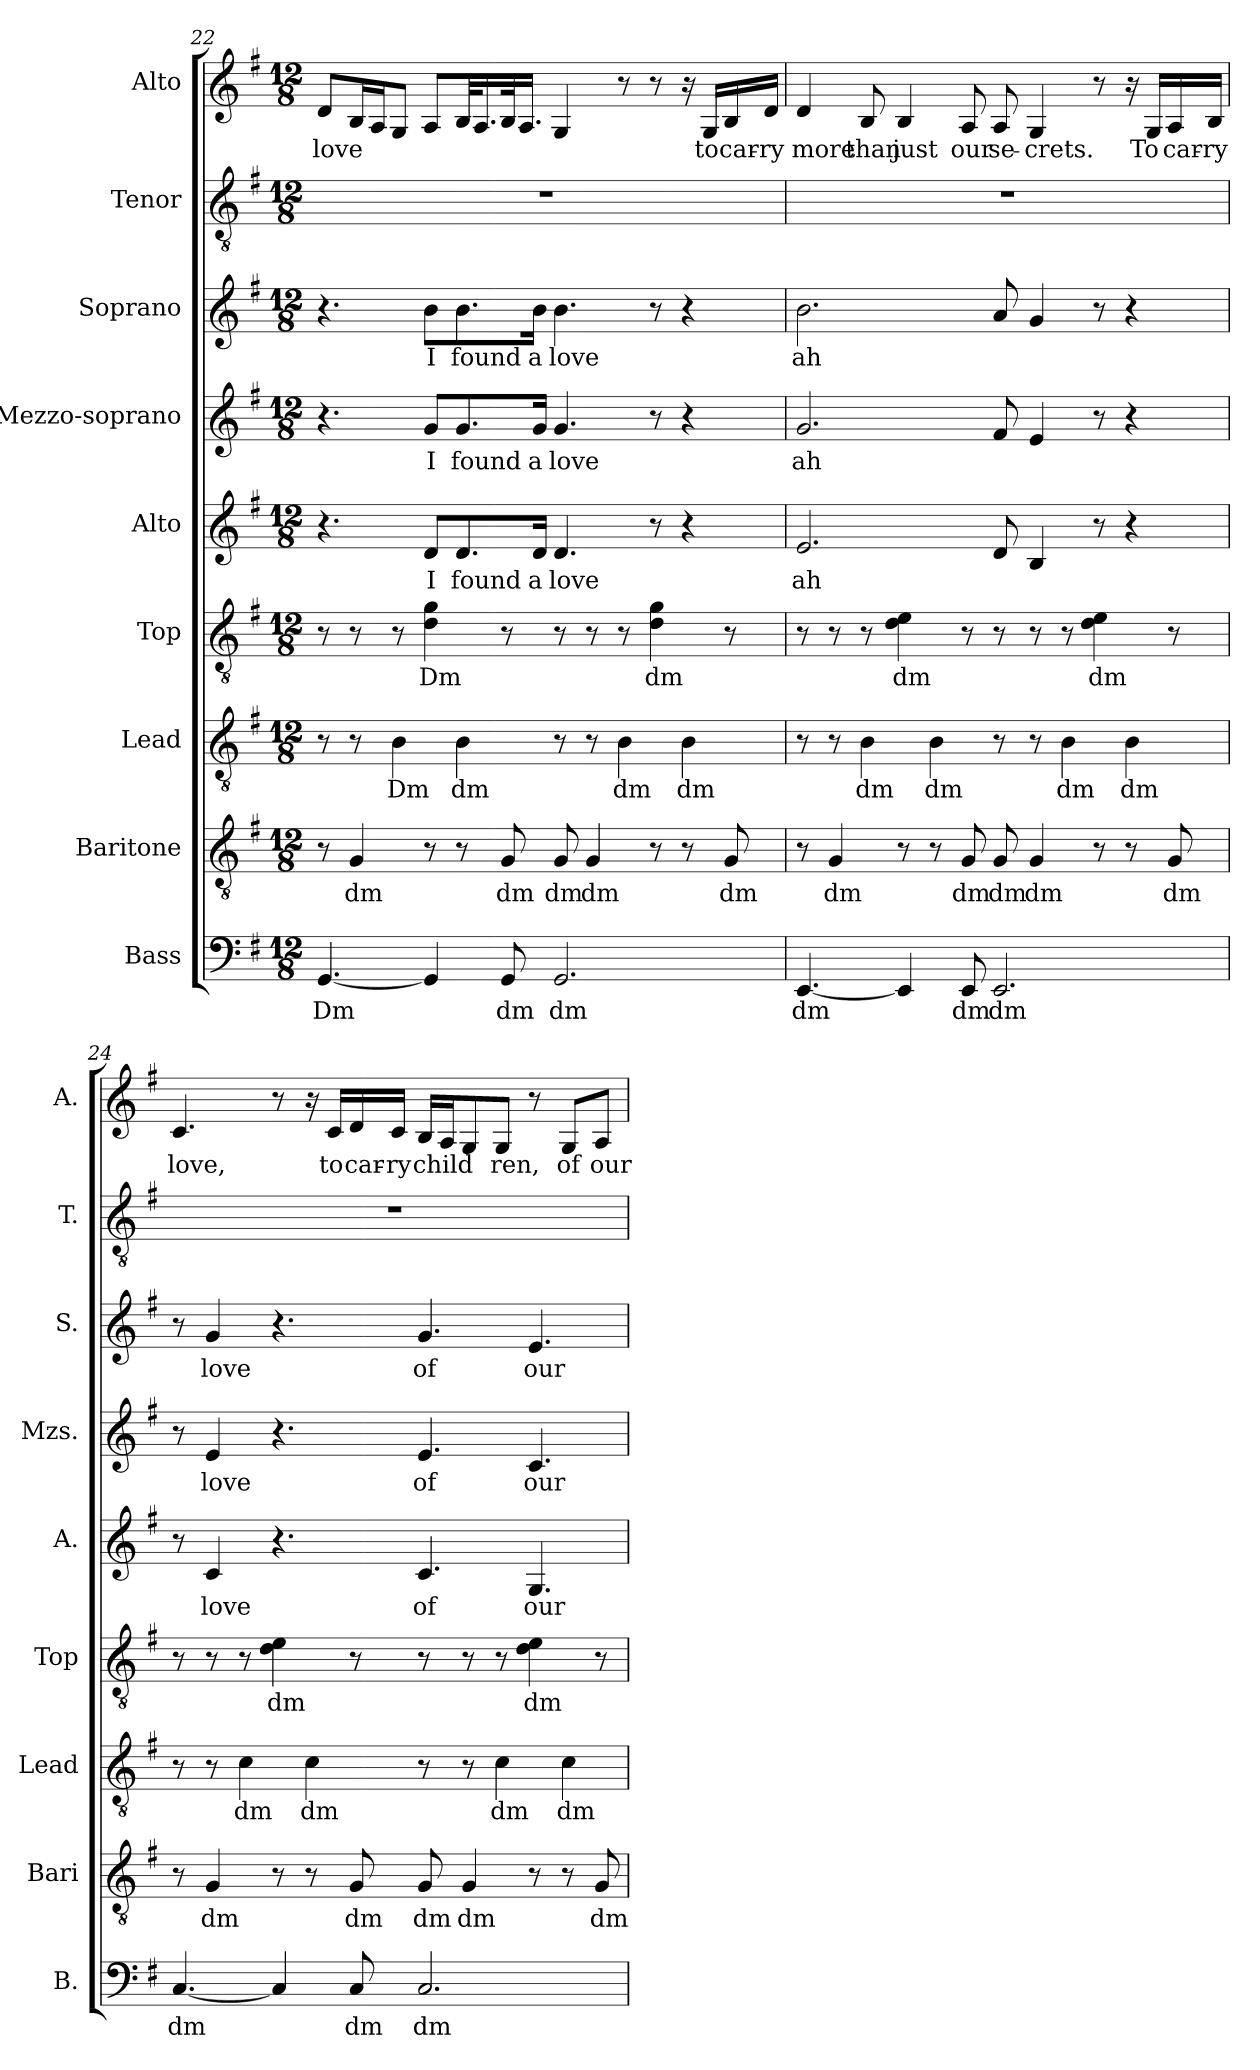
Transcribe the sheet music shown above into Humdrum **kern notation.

**kern	**text	**kern	**text	**kern	**text	**kern	**text	**kern	**text	**kern	**text	**kern	**text	**kern	**kern	**text
*part9	*part9	*part8	*part8	*part7	*part7	*part6	*part6	*part5	*part5	*part4	*part4	*part3	*part3	*part2	*part1	*part1
*staff9	*staff9	*staff8	*staff8	*staff7	*staff7	*staff6	*staff6	*staff5	*staff5	*staff4	*staff4	*staff3	*staff3	*staff2	*staff1	*staff1
*I"Bass	*	*I"Baritone	*	*I"Lead	*	*I"Top	*	*I"Alto	*	*I"Mezzo-soprano	*	*I"Soprano	*	*I"Tenor	*I"Alto	*
*I'B.	*	*I'Bari	*	*I'Lead	*	*I'Top	*	*I'A.	*	*I'Mzs.	*	*I'S.	*	*I'T.	*I'A.	*
!!LO:LB:g=z
*clefF4	*	*clefGv2	*	*clefGv2	*	*clefGv2	*	*clefG2	*	*clefG2	*	*clefG2	*	*clefGv2	*clefG2	*
*k[f#]	*	*k[f#]	*	*k[f#]	*	*k[f#]	*	*k[f#]	*	*k[f#]	*	*k[f#]	*	*k[f#]	*k[f#]	*
*M12/8	*	*M12/8	*	*M12/8	*	*M12/8	*	*M12/8	*	*M12/8	*	*M12/8	*	*M12/8	*M12/8	*
=22	=22	=22	=22	=22	=22	=22	=22	=22	=22	=22	=22	=22	=22	=22	=22	=22
!	!LO:LY:b	!	!	!	!	!	!	!	!	!	!	!	!	!	!	!LO:LY:b
[4.GG/	Dm	8r	.	8r	.	8r	.	4.r	.	4.r	.	4.r	.	1.r	8d/L	love
!	!	!	!LO:LY:b	!	!	!	!	!	!	!	!	!	!	!	!	!
.	.	4G/	dm	8r	.	8r	.	.	.	.	.	.	.	.	16B/L	.
.	.	.	.	.	.	.	.	.	.	.	.	.	.	.	16A/J	.
!	!	!	!	!	!LO:LY:b	!	!	!	!	!	!	!	!	!	!	!
.	.	.	.	4B\	Dm	8r	.	.	.	.	.	.	.	.	8G/J	.
!	!	!	!	!	!	!	!LO:LY:b	!	!LO:LY:b	!	!LO:LY:b	!	!LO:LY:b	!	!	!
4GG/]	.	8r	.	.	.	4d\ 4g\	Dm	8d/L	I	8g/L	I	8b\L	I	.	8A/L	.
!	!	!	!	!	!LO:LY:b	!	!	!	!LO:LY:b	!	!LO:LY:b	!	!LO:LY:b	!	!	!
.	.	8r	.	4B\	dm	.	.	8.d/	found	8.g/	found	8.b\	found	.	32B/KL	.
.	.	.	.	.	.	.	.	.	.	.	.	.	.	.	16.A/	.
!	!LO:LY:b	!	!LO:LY:b	!	!	!	!	!	!	!	!	!	!	!	!	!
8GG/	dm	8G/	dm	.	.	8r	.	.	.	.	.	.	.	.	32B/K	.
.	.	.	.	.	.	.	.	.	.	.	.	.	.	.	16.A/JJ	.
!	!	!	!	!	!	!	!	!	!LO:LY:b	!	!LO:LY:b	!	!LO:LY:b	!	!	!
.	.	.	.	.	.	.	.	16d/Jk	a	16g/Jk	a	16b\Jk	a	.	.	.
!	!LO:LY:b	!	!LO:LY:b	!	!	!	!	!	!LO:LY:b	!	!LO:LY:b	!	!LO:LY:b	!	!	!
2.GG/	dm	8G/	dm	8r	.	8r	.	4.d/	love	4.g/	love	4.b\	love	.	4G/	.
!	!	!	!LO:LY:b	!	!	!	!	!	!	!	!	!	!	!	!	!
.	.	4G/	dm	8r	.	8r	.	.	.	.	.	.	.	.	.	.
!	!	!	!	!	!LO:LY:b	!	!	!	!	!	!	!	!	!	!	!
.	.	.	.	4B\	dm	8r	.	.	.	.	.	.	.	.	8r	.
!	!	!	!	!	!	!	!LO:LY:b	!	!	!	!	!	!	!	!	!
.	.	8r	.	.	.	4d\ 4g\	dm	8r	.	8r	.	8r	.	.	8r	.
!	!	!	!	!	!LO:LY:b	!	!	!	!	!	!	!	!	!	!	!
.	.	8r	.	4B\	dm	.	.	4r	.	4r	.	4r	.	.	16r	.
!	!	!	!	!	!	!	!	!	!	!	!	!	!	!	!	!LO:LY:b
.	.	.	.	.	.	.	.	.	.	.	.	.	.	.	16G/LL	to
!	!	!	!LO:LY:b	!	!	!	!	!	!	!	!	!	!	!	!	!LO:LY:b
.	.	8G/	dm	.	.	8r	.	.	.	.	.	.	.	.	16B/	car-
!	!	!	!	!	!	!	!	!	!	!	!	!	!	!	!	!LO:LY:b
.	.	.	.	.	.	.	.	.	.	.	.	.	.	.	16d/JJ	-ry
=23	=23	=23	=23	=23	=23	=23	=23	=23	=23	=23	=23	=23	=23	=23	=23	=23
!	!LO:LY:b	!	!	!	!	!	!	!	!LO:LY:b	!	!LO:LY:b	!	!LO:LY:b	!	!	!LO:LY:b
[4.EE/	dm	8r	.	8r	.	8r	.	2.e/	ah	2.g/	ah	2.b\	ah	1.r	4d/	more
!	!	!	!LO:LY:b	!	!	!	!	!	!	!	!	!	!	!	!	!
.	.	4G/	dm	8r	.	8r	.	.	.	.	.	.	.	.	.	.
!	!	!	!	!	!LO:LY:b	!	!	!	!	!	!	!	!	!	!	!LO:LY:b
.	.	.	.	4B\	dm	8r	.	.	.	.	.	.	.	.	8B/	than
!	!	!	!	!	!	!	!LO:LY:b	!	!	!	!	!	!	!	!	!LO:LY:b
4EE/]	.	8r	.	.	.	4d\ 4e\	dm	.	.	.	.	.	.	.	4B/	just
!	!	!	!	!	!LO:LY:b	!	!	!	!	!	!	!	!	!	!	!
.	.	8r	.	4B\	dm	.	.	.	.	.	.	.	.	.	.	.
!	!LO:LY:b	!	!LO:LY:b	!	!	!	!	!	!	!	!	!	!	!	!	!LO:LY:b
8EE/	dm	8G/	dm	.	.	8r	.	.	.	.	.	.	.	.	8A/	our
!	!LO:LY:b	!	!LO:LY:b	!	!	!	!	!	!	!	!	!	!	!	!	!LO:LY:b
2.EE/	dm	8G/	dm	8r	.	8r	.	8d/	.	8f#/	.	8a/	.	.	8A/	se-
!	!	!	!LO:LY:b	!	!	!	!	!	!	!	!	!	!	!	!	!LO:LY:b
.	.	4G/	dm	8r	.	8r	.	4B/	.	4e/	.	4g/	.	.	4G/	-crets.
!	!	!	!	!	!LO:LY:b	!	!	!	!	!	!	!	!	!	!	!
.	.	.	.	4B\	dm	8r	.	.	.	.	.	.	.	.	.	.
!	!	!	!	!	!	!	!LO:LY:b	!	!	!	!	!	!	!	!	!
.	.	8r	.	.	.	4d\ 4e\	dm	8r	.	8r	.	8r	.	.	8r	.
!	!	!	!	!	!LO:LY:b	!	!	!	!	!	!	!	!	!	!	!
.	.	8r	.	4B\	dm	.	.	4r	.	4r	.	4r	.	.	16r	.
!	!	!	!	!	!	!	!	!	!	!	!	!	!	!	!	!LO:LY:b
.	.	.	.	.	.	.	.	.	.	.	.	.	.	.	16G/LL	To
!	!	!	!LO:LY:b	!	!	!	!	!	!	!	!	!	!	!	!	!LO:LY:b
.	.	8G/	dm	.	.	8r	.	.	.	.	.	.	.	.	16A/	car-
!	!	!	!	!	!	!	!	!	!	!	!	!	!	!	!	!LO:LY:b
.	.	.	.	.	.	.	.	.	.	.	.	.	.	.	16B/JJ	-ry
=24	=24	=24	=24	=24	=24	=24	=24	=24	=24	=24	=24	=24	=24	=24	=24	=24
!	!LO:LY:b	!	!	!	!	!	!	!	!	!	!	!	!	!	!	!LO:LY:b
[4.C/	dm	8r	.	8r	.	8r	.	8r	.	8r	.	8r	.	1.r	4.c/	love,
!	!	!	!LO:LY:b	!	!	!	!	!	!LO:LY:b	!	!LO:LY:b	!	!LO:LY:b	!	!	!
.	.	4G/	dm	8r	.	8r	.	4c/	love	4e/	love	4g/	love	.	.	.
!	!	!	!	!	!LO:LY:b	!	!	!	!	!	!	!	!	!	!	!
.	.	.	.	4c\	dm	8r	.	.	.	.	.	.	.	.	.	.
!	!	!	!	!	!	!	!LO:LY:b	!	!	!	!	!	!	!	!	!
4C/]	.	8r	.	.	.	4d\ 4e\	dm	4.r	.	4.r	.	4.r	.	.	8r	.
!	!	!	!	!	!LO:LY:b	!	!	!	!	!	!	!	!	!	!	!
.	.	8r	.	4c\	dm	.	.	.	.	.	.	.	.	.	16r	.
!	!	!	!	!	!	!	!	!	!	!	!	!	!	!	!	!LO:LY:b
.	.	.	.	.	.	.	.	.	.	.	.	.	.	.	16c/LL	to
!	!LO:LY:b	!	!LO:LY:b	!	!	!	!	!	!	!	!	!	!	!	!	!LO:LY:b
8C/	dm	8G/	dm	.	.	8r	.	.	.	.	.	.	.	.	16d/	car-
!	!	!	!	!	!	!	!	!	!	!	!	!	!	!	!	!LO:LY:b
.	.	.	.	.	.	.	.	.	.	.	.	.	.	.	16c/JJ	-ry
!	!LO:LY:b	!	!LO:LY:b	!	!	!	!	!	!LO:LY:b	!	!LO:LY:b	!	!LO:LY:b	!	!	!LO:LY:b
2.C/	dm	8G/	dm	8r	.	8r	.	4.c/	of	4.e/	of	4.g/	of	.	16B/LL	child
.	.	.	.	.	.	.	.	.	.	.	.	.	.	.	16A/J	.
!	!	!	!LO:LY:b	!	!	!	!	!	!	!	!	!	!	!	!	!
.	.	4G/	dm	8r	.	8r	.	.	.	.	.	.	.	.	8G/	.
!	!	!	!	!	!LO:LY:b	!	!	!	!	!	!	!	!	!	!	!LO:LY:b
.	.	.	.	4c\	dm	8r	.	.	.	.	.	.	.	.	8G/J	ren,
!	!	!	!	!	!	!	!LO:LY:b	!	!LO:LY:b	!	!LO:LY:b	!	!LO:LY:b	!	!	!
.	.	8r	.	.	.	4d\ 4e\	dm	4.G/	our	4.c/	our	4.e/	our	.	8r	.
!	!	!	!	!	!LO:LY:b	!	!	!	!	!	!	!	!	!	!	!LO:LY:b
.	.	8r	.	4c\	dm	.	.	.	.	.	.	.	.	.	8G/L	of
!	!	!	!LO:LY:b	!	!	!	!	!	!	!	!	!	!	!	!	!LO:LY:b
.	.	8G/	dm	.	.	8r	.	.	.	.	.	.	.	.	8A/J	our
=	=	=	=	=	=	=	=	=	=	=	=	=	=	=	=	=
*-	*-	*-	*-	*-	*-	*-	*-	*-	*-	*-	*-	*-	*-	*-	*-	*-
